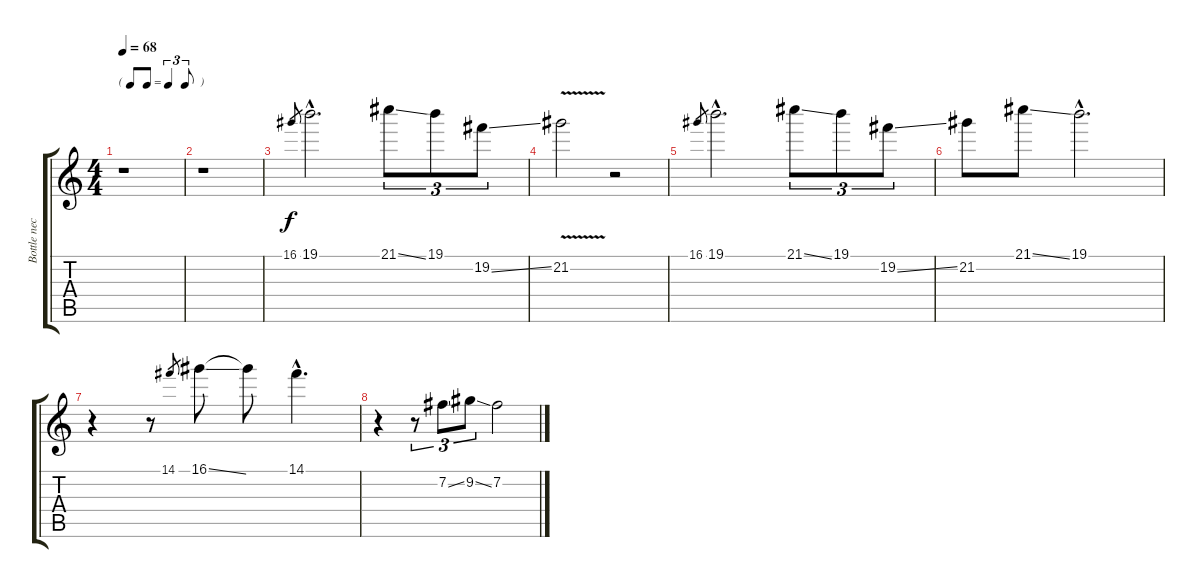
\track ("Bottle neck guitar" "Bottle nec") {instrument distortionguitar}
\staff {score tabs}
\tuning (E4 B3 G3 D3 A2 E2) {hide}
\ts (4 4)
\tf triplet8th
\tempo 68
\clef g2
\ks c
r.1{dy f} |
r.1 |
16.1.8{gr} 19.1{hac}.2{d} 21.1{ss}.8{tu (3 2)} 19.1.8{tu (3 2)} 19.2{ss}.8{tu (3 2)} |
21.2{v}.2 r.2 |
16.1.8{gr} 19.1{hac}.2{d} 21.1{ss}.8{tu (3 2)} 19.1.8{tu (3 2)} 19.2{ss}.8{tu (3 2)} |
21.2.8 21.1{ss}.8 19.1{hac}.2{d} |
r.4 r.8 14.1.8{gr} 16.1{ss}.8 16.1{t}.8 14.1{hac}.4{d} |
r.4 r.8{tu (3 2)} 7.2{ss}.8{tu (3 2)} 9.2{ss}.8{tu (3 2)} 7.2.2
